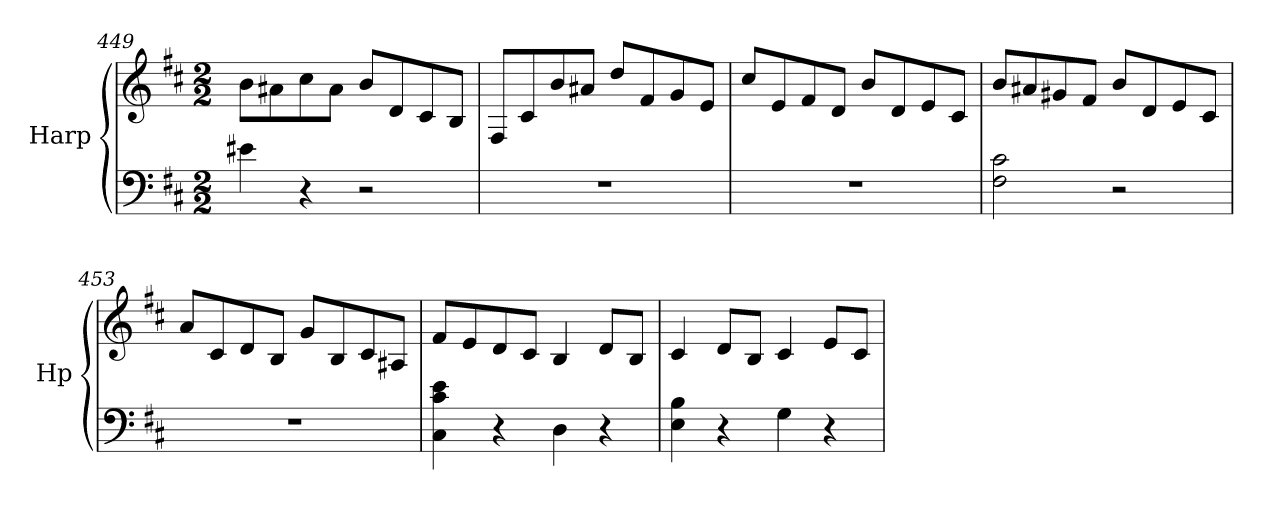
**kern	**kern
*part1	*part1
*staff2	*staff1
*I"Harp	*
*I'Hp	*
!!LO:PB:g=z
*clefF4	*clefG2
*k[f#c#]	*k[f#c#]
*M2/2	*M2/2
=449	=449
4e#X\	8b\L
.	8a#X\
4r	8cc#\
.	8a#\J
2r	8b/L
.	8d/
.	8c#/
.	8B/J
=450	=450
1r	8F#/L
.	8c#/
.	8b/
.	8a#X/J
.	8dd/L
.	8f#/
.	8g/
.	8e/J
=451	=451
1r	8cc#/L
.	8e/
.	8f#/
.	8d/J
.	8b/L
.	8d/
.	8e/
.	8c#/J
=452	=452
2F#\ 2c#\	8b/L
.	8a#X/
.	8g#X/
.	8f#/J
2r	8b/L
.	8d/
.	8e/
.	8c#/J
!!LO:LB:g=z
=453	=453
1r	8a/L
.	8c#/
.	8d/
.	8B/J
.	8g/L
.	8B/
.	8c#/
.	8A#X/J
=454	=454
4C#\ 4c#\ 4e\	8f#/L
.	8e/
4r	8d/
.	8c#/J
4D\	4B/
4r	8d/L
.	8B/J
=455	=455
4E\ 4B\	4c#/
4r	8d/L
.	8B/J
4G\	4c#/
4r	8e/L
.	8c#/J
=	=
*-	*-
